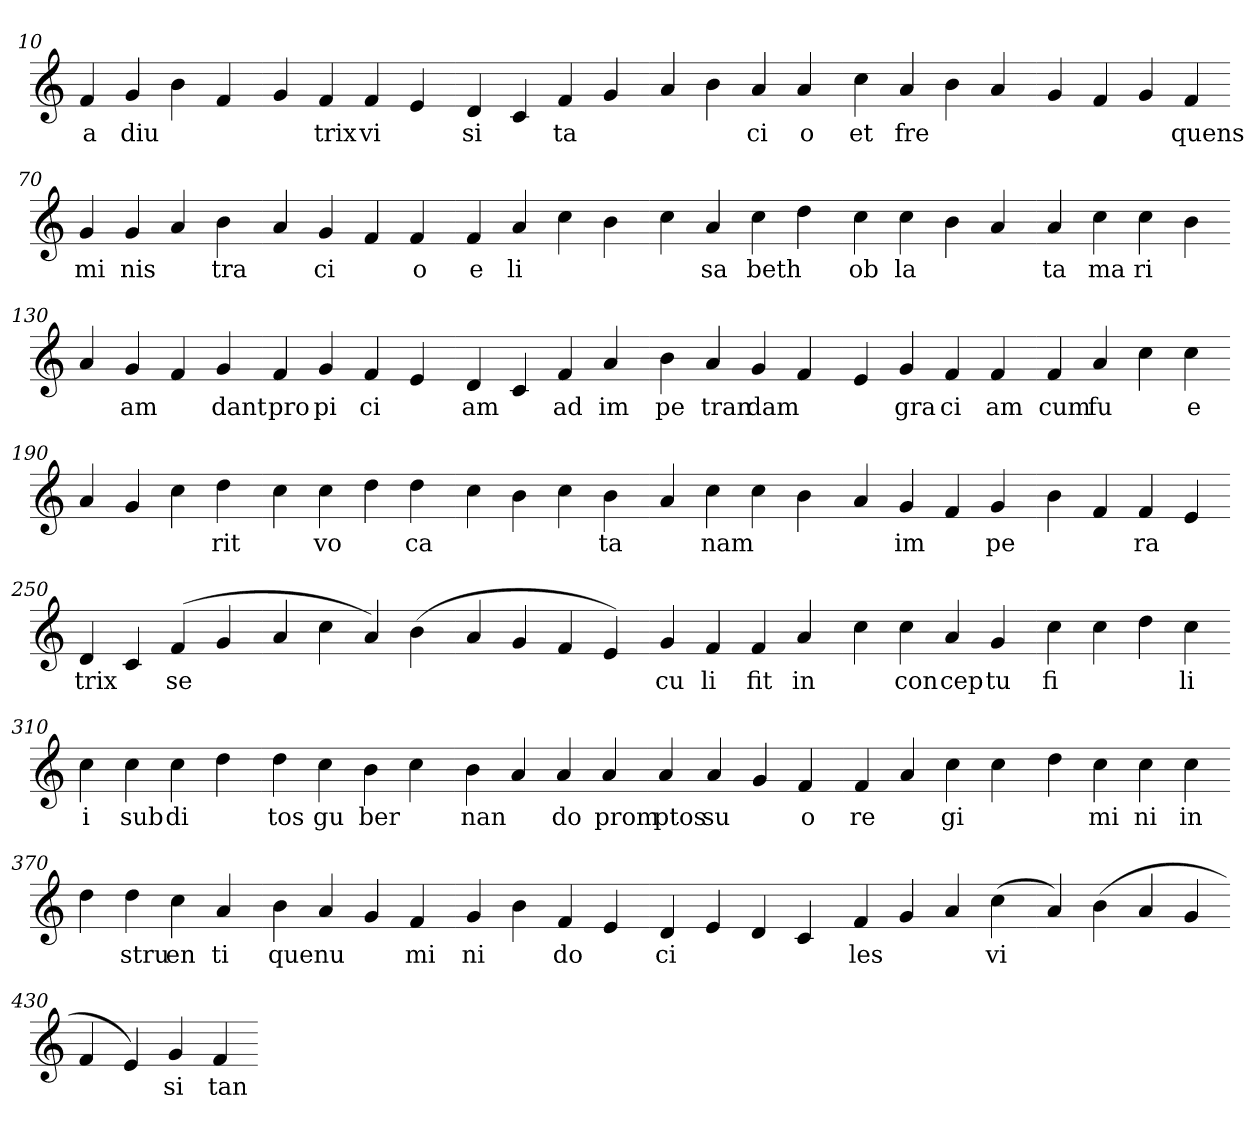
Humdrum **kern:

**kern	**text
*part1	*part1
*staff1	*staff1
*clefG2	*
=10.	=10.
4f	a
4g	diu
4b	.
4f	.
=20.-	=20.-
4g	.
4f	trix
4f	vi
4e	.
=30.-	=30.-
4d	si
4c	.
4f	ta
4g	.
=40.-	=40.-
4a	.
4b	.
4a	ci
4a	o
=50.-	=50.-
4cc	et
4a	fre
4b	.
4a	.
=60.-	=60.-
4g	.
4f	.
4g	.
4f	quens
=70.-	=70.-
4g	mi
4g	nis
4a	.
4b	tra
=80.-	=80.-
4a	.
4g	ci
4f	.
4f	o
=90.-	=90.-
4f	e
4a	li
4cc	.
4b	.
=100.-	=100.-
4cc	.
4a	sa
4cc	beth
4dd	.
=110.-	=110.-
4cc	ob
4cc	la
4b	.
4a	.
=120.-	=120.-
4a	ta
4cc	ma
4cc	ri
4b	.
=130.-	=130.-
4a	.
4g	am
4f	.
4g	dant
=140.-	=140.-
4f	pro
4g	pi
4f	ci
4e	.
=150.-	=150.-
4d	am
4c	.
4f	ad
4a	im
=160.-	=160.-
4b	pe
4a	tran
4g	dam
4f	.
=170.-	=170.-
4e	.
4g	gra
4f	ci
4f	am
=180.-	=180.-
4f	cum
4a	fu
4cc	.
4cc	e
=190.-	=190.-
4a	.
4g	.
4cc	.
4dd	rit
=200.-	=200.-
4cc	.
4cc	vo
4dd	.
4dd	ca
=210.-	=210.-
4cc	.
4b	.
4cc	.
4b	ta
=220.-	=220.-
4a	.
4cc	nam
4cc	.
4b	.
=230.-	=230.-
4a	.
4g	im
4f	.
4g	pe
=240.-	=240.-
4b	.
4f	.
4f	ra
4e	.
=250.-	=250.-
4d	trix
4c	.
(>4f	se
4g	.
=260.-	=260.-
4a	.
4cc	.
4a)	.
(>4b	.
=270.-	=270.-
4a	.
4g	.
4f	.
4e)	.
=280.-	=280.-
4g	cu
4f	li
4f	fit
4a	in
=290.-	=290.-
4cc	.
4cc	con
4a	cep
4g	tu
=300.-	=300.-
4cc	fi
4cc	.
4dd	.
4cc	li
=310.-	=310.-
4cc	i
4cc	sub
4cc	di
4dd	.
=320.-	=320.-
4dd	tos
4cc	gu
4b	ber
4cc	.
=330.-	=330.-
4b	nan
4a	.
4a	do
4a	prom
=340.-	=340.-
4a	ptos
4a	su
4g	.
4f	o
=350.-	=350.-
4f	re
4a	.
4cc	gi
4cc	.
=360.-	=360.-
4dd	.
4cc	mi
4cc	ni
4cc	in
=370.-	=370.-
4dd	.
4dd	stru
4cc	en
4a	ti
=380.-	=380.-
4b	que
4a	nu
4g	.
4f	mi
=390.-	=390.-
4g	ni
4b	.
4f	do
4e	.
=400.-	=400.-
4d	ci
4e	.
4d	.
4c	.
=410.-	=410.-
4f	les
4g	.
4a	.
(>4cc	vi
=420.-	=420.-
4a)	.
(>4b	.
4a	.
4g	.
=430.-	=430.-
4f	.
4e)	.
4g	si
4f	tan
=-	=-
*-	*-
